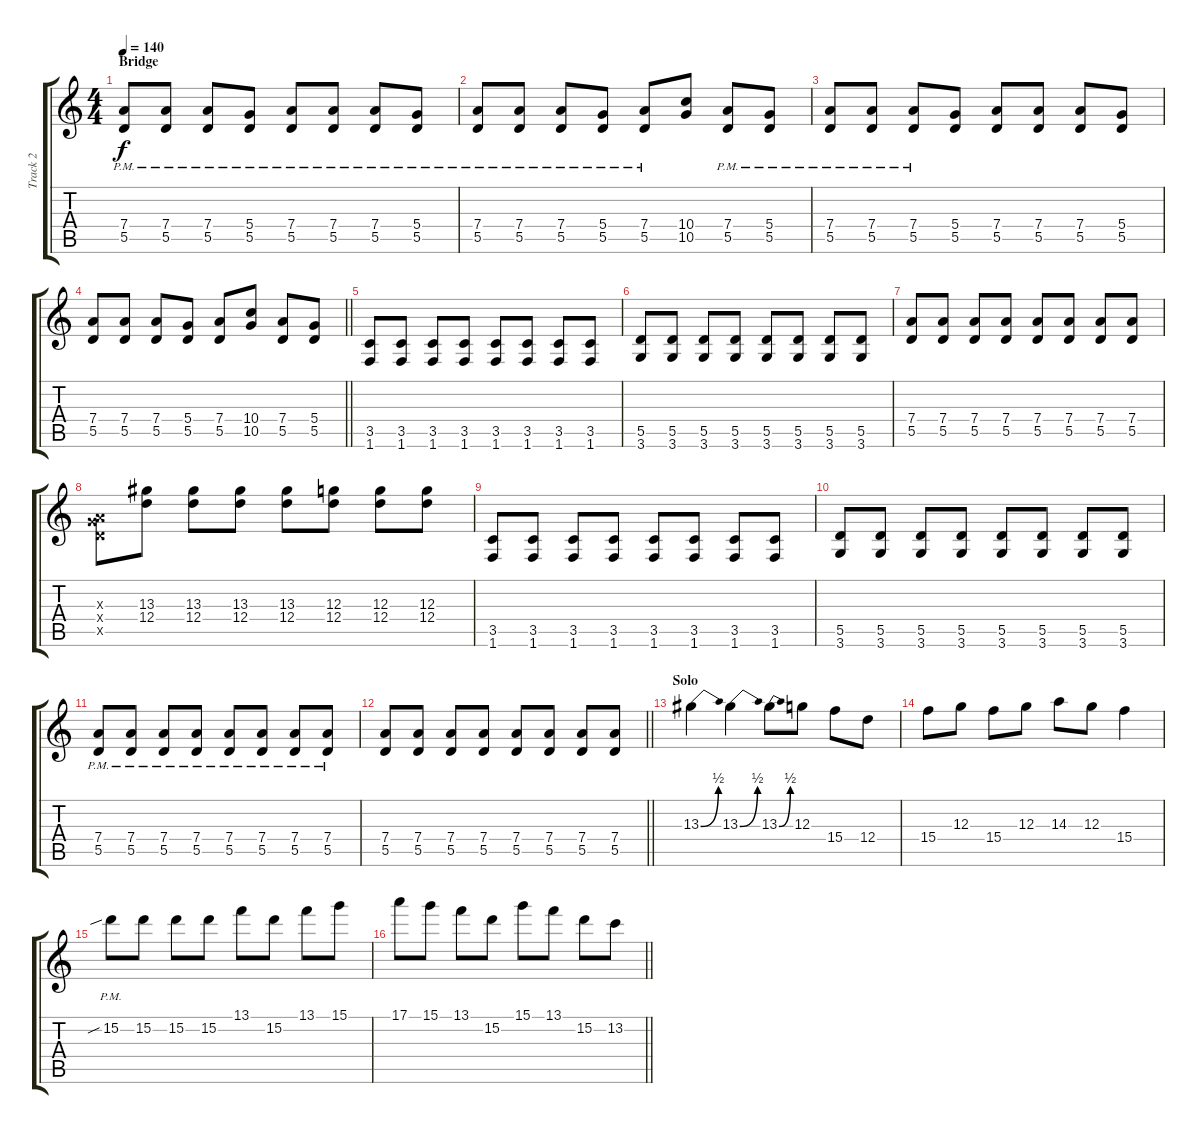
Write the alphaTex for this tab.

\track ("Track 2" "Track 2") {instrument overdrivenguitar}
\staff {score tabs}
\tuning (E4 B3 G3 D3 A2 E2) {hide}
\ts (4 4)
\section ("" "Bridge")
\tempo 140
\clef g2
\ks c
(7.4{pm} 5.5{pm}).8{dy f} (7.4{pm} 5.5{pm}).8 (7.4{pm} 5.5{pm}).8 (5.4{pm} 5.5{pm}).8 (7.4{pm} 5.5{pm}).8 (7.4{pm} 5.5{pm}).8 (7.4{pm} 5.5{pm}).8 (5.4{pm} 5.5{pm}).8 |
(7.4{pm} 5.5{pm}).8 (7.4{pm} 5.5{pm}).8 (7.4{pm} 5.5{pm}).8 (5.4{pm} 5.5{pm}).8 (7.4{pm} 5.5{pm}).8 (10.4 10.5).8 (7.4{pm} 5.5{pm}).8 (5.4{pm} 5.5{pm}).8 |
(7.4{pm} 5.5{pm}).8 (7.4{pm} 5.5{pm}).8 (7.4{pm} 5.5{pm}).8 (5.4 5.5).8 (7.4 5.5).8 (7.4 5.5).8 (7.4 5.5).8 (5.4 5.5).8 |
\barLineRight lightlight
(7.4 5.5).8 (7.4 5.5).8 (7.4 5.5).8 (5.4 5.5).8 (7.4 5.5).8 (10.4 10.5).8 (7.4 5.5).8 (5.4 5.5).8 |
(3.5 1.6).8 (3.5 1.6).8 (3.5 1.6).8 (3.5 1.6).8 (3.5 1.6).8 (3.5 1.6).8 (3.5 1.6).8 (3.5 1.6).8 |
(5.5 3.6).8 (5.5 3.6).8 (5.5 3.6).8 (5.5 3.6).8 (5.5 3.6).8 (5.5 3.6).8 (5.5 3.6).8 (5.5 3.6).8 |
(7.4 5.5).8 (7.4 5.5).8 (7.4 5.5).8 (7.4 5.5).8 (7.4 5.5).8 (7.4 5.5).8 (7.4 5.5).8 (7.4 5.5).8 |
(0.3{x} 0.4{x} 12.5{x}).8 (13.3 12.4).8 (13.3 12.4).8 (13.3 12.4).8 (13.3 12.4).8 (12.3 12.4).8 (12.3 12.4).8 (12.3 12.4).8 |
(3.5 1.6).8 (3.5 1.6).8 (3.5 1.6).8 (3.5 1.6).8 (3.5 1.6).8 (3.5 1.6).8 (3.5 1.6).8 (3.5 1.6).8 |
(5.5 3.6).8 (5.5 3.6).8 (5.5 3.6).8 (5.5 3.6).8 (5.5 3.6).8 (5.5 3.6).8 (5.5 3.6).8 (5.5 3.6).8 |
(7.4{pm} 5.5{pm}).8 (7.4{pm} 5.5{pm}).8 (7.4{pm} 5.5{pm}).8 (7.4{pm} 5.5{pm}).8 (7.4{pm} 5.5{pm}).8 (7.4{pm} 5.5{pm}).8 (7.4{pm} 5.5{pm}).8 (7.4{pm} 5.5{pm}).8 |
\barLineRight lightlight
(7.4 5.5).8 (7.4 5.5).8 (7.4 5.5).8 (7.4 5.5).8 (7.4 5.5).8 (7.4 5.5).8 (7.4 5.5).8 (7.4 5.5).8 |
\section ("" "Solo")
13.3{be (bend 0 0 60 2)}.4 13.3{be (bend 0 0 60 2)}.4 13.3{be (bend 0 0 60 2)}.8 12.3.8 15.4.8 12.4.8 |
15.4.8 12.3.8 15.4.8 12.3.8 14.3.8 12.3.8 15.4.4 |
15.2{sib pm}.8 15.2.8 15.2.8 15.2.8 13.1.8 15.2.8 13.1.8 15.1.8 |
\barLineRight lightlight
17.1.8 15.1.8 13.1.8 15.2.8 15.1.8 13.1.8 15.2.8 13.2.8
